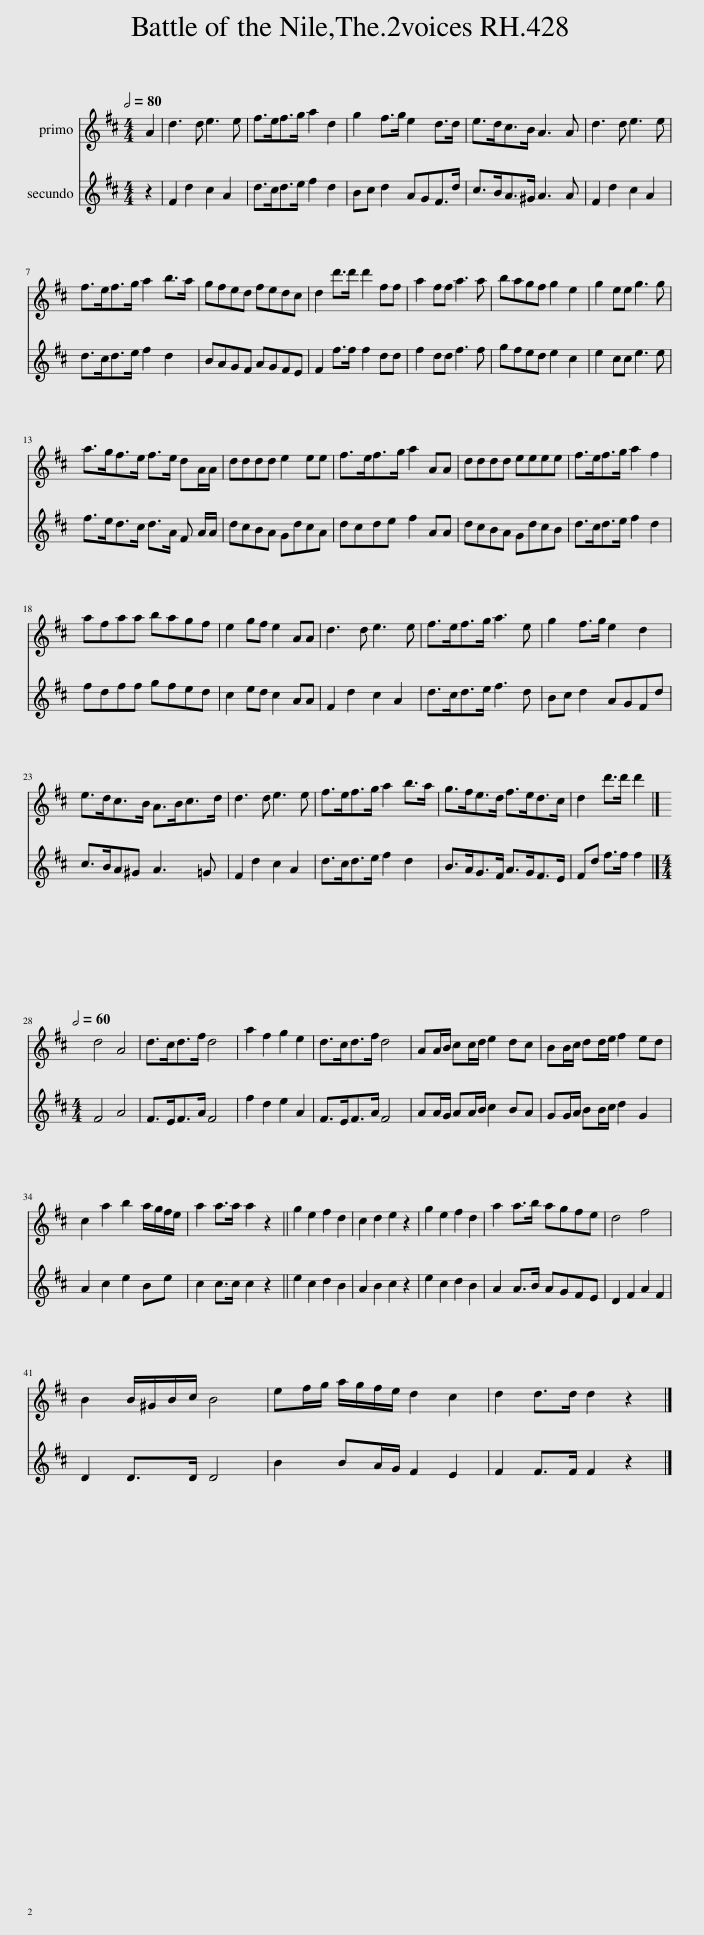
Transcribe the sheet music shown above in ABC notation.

X:1
%%score 1 2
L:1/8
Q:1/2=80
M:4/4
I:linebreak $
K:D
V:1 treble
V:2 treble
V:1
 A2 | d3 d e3 e | f>ef>g a2 d2 | g2 f>g e2 d>d | e>dc>B A3 A | %5
 d3 d e3 e |$ f>ef>g a2 b>a | gfed fedc | d2 d'>d' d'2 ff | a2 ff a3 a | %10
 bagf g2 e2 | g2 ee g3 g |$ a>gf>e f>e dA/A/ | dddd e2 ee | f>ef>g a2 AA | %15
 dddd eeee | f>ef>g a2 f2 |$ afaa bagf | e2 gf e2 AA | d3 d e3 e | %20
 f>ef>g a3 e | g2 f>g e2 d2 |$ e>dc>B A>Bc>d | d3 d e3 e | f>ef>g a2 b>a | %25
 g>fe>d f>ed>c | d2 d'>d' d'2 |]$[Q:1/2=60] d4 A4 | d>cd>f d4 | a2 f2 g2 e2 | %30
 d>cd>f d4 | AA/B/ cc/d/ e2 dc | BB/c/ dd/e/ f2 ed |$ c2 a2 b2 a/g/f/e/ | a2 a>a a2 z2 || %35
 g2 e2 f2 d2 | c2 d2 e2 z2 | g2 e2 f2 d2 | a2 a>b agfe | d4 f4 |$ %40
 B2 B/^G/B/c/ B4 | ef/g/ a/g/f/e/ d2 c2 | d2 d>d d2 z2 |] %43
V:2
 z2 | F2 d2 c2 A2 | d>cd>e f2 d2 | Bc d2 AGF>d | c>BA>^G A3 A | %5
 F2 d2 c2 A2 |$ d>cd>e f2 d2 | BAGF AGFE | F2 f>f f2 dd | f2 dd f3 f | %10
 gfed e2 c2 | e2 cc e3 e |$ f>ed>c d>A F A/A/ | dcBA GdcA | dcde f2 AA | %15
 dcBA GdcB | d>cd>e f2 d2 |$ fdff gfed | c2 ed c2 AA | F2 d2 c2 A2 | %20
 d>cd>e f3 d | Bc d2 AGFd |$ c>BA^G A3 =G | F2 d2 c2 A2 | d>cd>e f2 d2 | %25
 B>AG>F A>GF>E | Fd f>f f2 |]$[M:4/4] F4 A4 | F>EF>A F4 | f2 d2 e2 A2 | %30
 F>EF>A F4 | AA/G/ AA/B/ c2 BA | GG/A/ BB/c/ d2 G2 |$ A2 c2 e2 Be | c2 c>c c2 z2 || %35
 e2 c2 d2 B2 | A2 B2 c2 z2 | e2 c2 d2 B2 | A2 A>B AGFE | D2 F2 A2 F2 |$ %40
 D2 D>D D4 | B2 BA/G/ F2 E2 | F2 F>F F2 z2 |] %43
